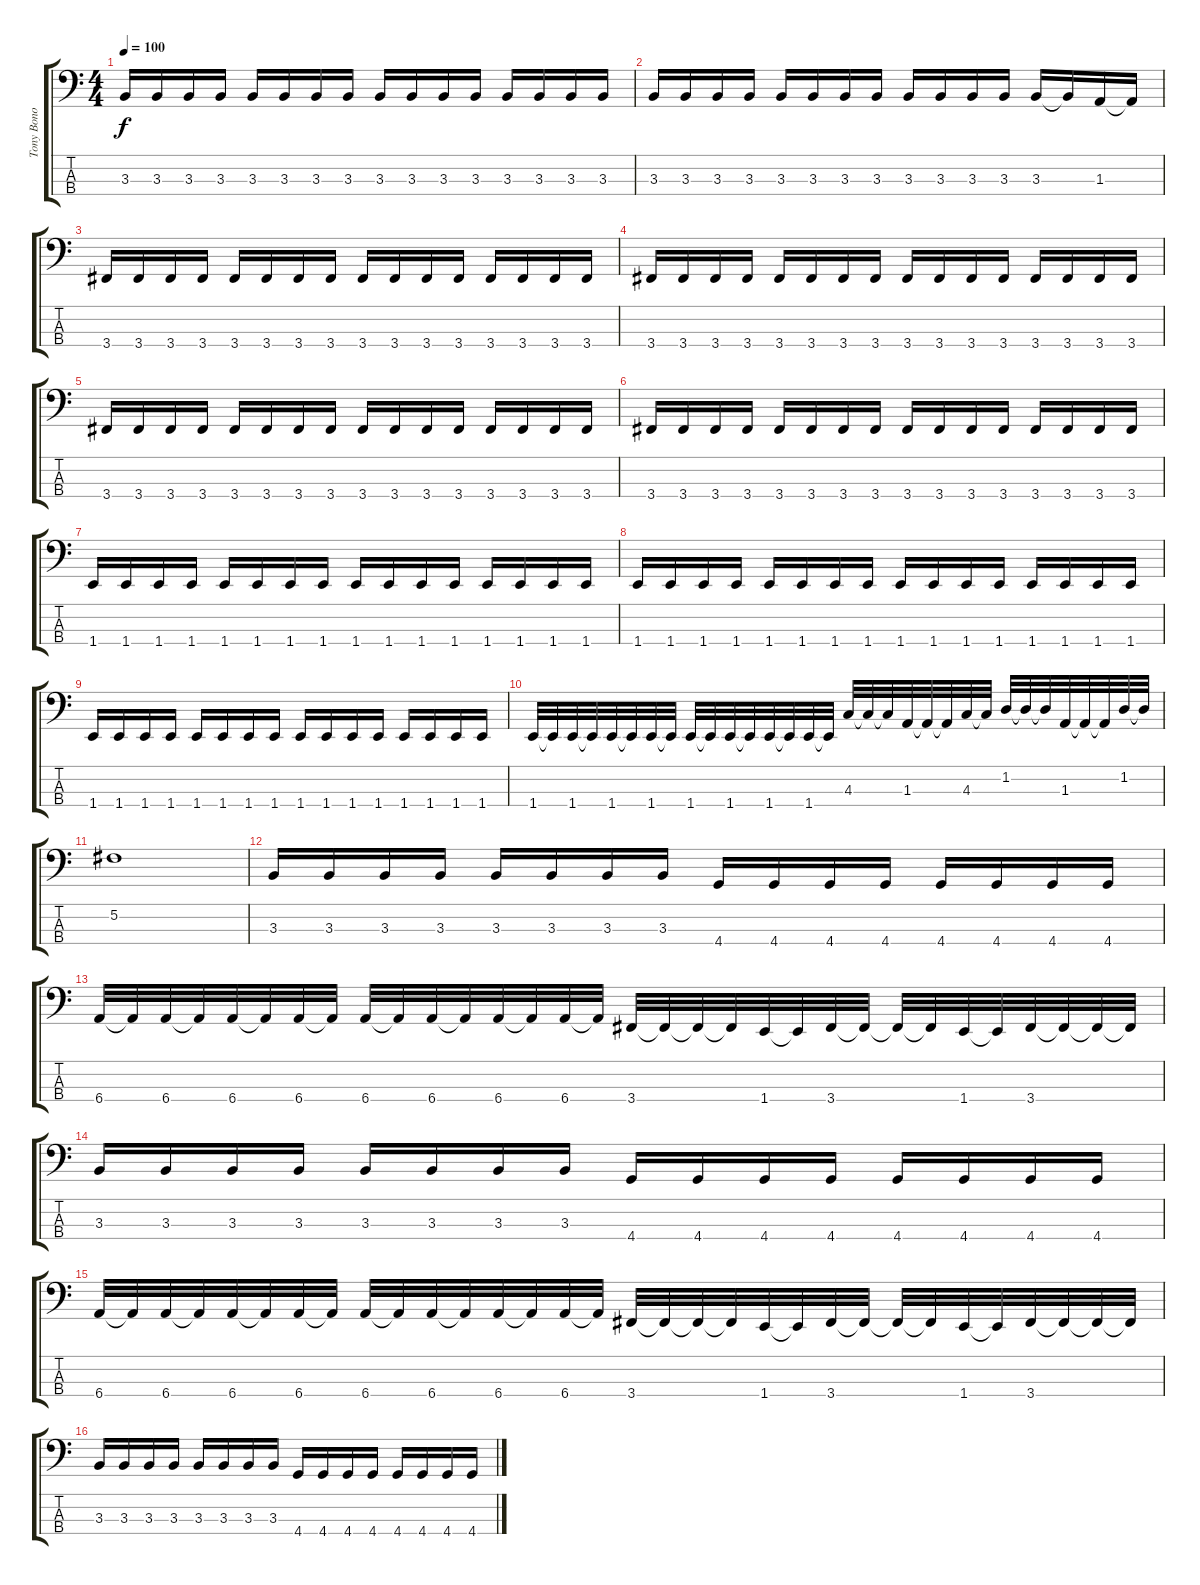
\track ("Tony Bono" "Tony Bono") {instrument electricbasspick}
\staff {score tabs}
\tuning (Gb2 Db2 Ab1 Eb1) {hide}
\ts (4 4)
\tempo 100
\clef f4
\ks c
3.3.16{dy f} 3.3.16 3.3.16 3.3.16 3.3.16 3.3.16 3.3.16 3.3.16 3.3.16 3.3.16 3.3.16 3.3.16 3.3.16 3.3.16 3.3.16 3.3.16 |
3.3.16 3.3.16 3.3.16 3.3.16 3.3.16 3.3.16 3.3.16 3.3.16 3.3.16 3.3.16 3.3.16 3.3.16 3.3.16 3.3{t}.16 1.3.16 1.3{t}.16 |
3.4.16 3.4.16 3.4.16 3.4.16 3.4.16 3.4.16 3.4.16 3.4.16 3.4.16 3.4.16 3.4.16 3.4.16 3.4.16 3.4.16 3.4.16 3.4.16 |
3.4.16 3.4.16 3.4.16 3.4.16 3.4.16 3.4.16 3.4.16 3.4.16 3.4.16 3.4.16 3.4.16 3.4.16 3.4.16 3.4.16 3.4.16 3.4.16 |
3.4.16 3.4.16 3.4.16 3.4.16 3.4.16 3.4.16 3.4.16 3.4.16 3.4.16 3.4.16 3.4.16 3.4.16 3.4.16 3.4.16 3.4.16 3.4.16 |
3.4.16 3.4.16 3.4.16 3.4.16 3.4.16 3.4.16 3.4.16 3.4.16 3.4.16 3.4.16 3.4.16 3.4.16 3.4.16 3.4.16 3.4.16 3.4.16 |
1.4.16 1.4.16 1.4.16 1.4.16 1.4.16 1.4.16 1.4.16 1.4.16 1.4.16 1.4.16 1.4.16 1.4.16 1.4.16 1.4.16 1.4.16 1.4.16 |
1.4.16 1.4.16 1.4.16 1.4.16 1.4.16 1.4.16 1.4.16 1.4.16 1.4.16 1.4.16 1.4.16 1.4.16 1.4.16 1.4.16 1.4.16 1.4.16 |
1.4.16 1.4.16 1.4.16 1.4.16 1.4.16 1.4.16 1.4.16 1.4.16 1.4.16 1.4.16 1.4.16 1.4.16 1.4.16 1.4.16 1.4.16 1.4.16 |
1.4.32 1.4{t}.32 1.4.32 1.4{t}.32 1.4.32 1.4{t}.32 1.4.32 1.4{t}.32 1.4.32 1.4{t}.32 1.4.32 1.4{t}.32 1.4.32 1.4{t}.32 1.4.32 1.4{t}.32 4.3.32 4.3{t}.32 4.3{t}.32 1.3.32 1.3{t}.32 1.3{t}.32 4.3.32 4.3{t}.32 1.2.32 1.2{t}.32 1.2{t}.32 1.3.32 1.3{t}.32 1.3{t}.32 1.2.32 1.2{t}.32 |
5.2.1 |
3.3.16 3.3.16 3.3.16 3.3.16 3.3.16 3.3.16 3.3.16 3.3.16 4.4.16 4.4.16 4.4.16 4.4.16 4.4.16 4.4.16 4.4.16 4.4.16 |
6.4.32 6.4{t}.32 6.4.32 6.4{t}.32 6.4.32 6.4{t}.32 6.4.32 6.4{t}.32 6.4.32 6.4{t}.32 6.4.32 6.4{t}.32 6.4.32 6.4{t}.32 6.4.32 6.4{t}.32 3.4.32 3.4{t}.32 3.4{t}.32 3.4{t}.32 1.4.32 1.4{t}.32 3.4.32 3.4{t}.32 3.4{t}.32 3.4{t}.32 1.4.32 1.4{t}.32 3.4.32 3.4{t}.32 3.4{t}.32 3.4{t}.32 |
3.3.16 3.3.16 3.3.16 3.3.16 3.3.16 3.3.16 3.3.16 3.3.16 4.4.16 4.4.16 4.4.16 4.4.16 4.4.16 4.4.16 4.4.16 4.4.16 |
6.4.32 6.4{t}.32 6.4.32 6.4{t}.32 6.4.32 6.4{t}.32 6.4.32 6.4{t}.32 6.4.32 6.4{t}.32 6.4.32 6.4{t}.32 6.4.32 6.4{t}.32 6.4.32 6.4{t}.32 3.4.32 3.4{t}.32 3.4{t}.32 3.4{t}.32 1.4.32 1.4{t}.32 3.4.32 3.4{t}.32 3.4{t}.32 3.4{t}.32 1.4.32 1.4{t}.32 3.4.32 3.4{t}.32 3.4{t}.32 3.4{t}.32 |
3.3.16 3.3.16 3.3.16 3.3.16 3.3.16 3.3.16 3.3.16 3.3.16 4.4.16 4.4.16 4.4.16 4.4.16 4.4.16 4.4.16 4.4.16 4.4.16
